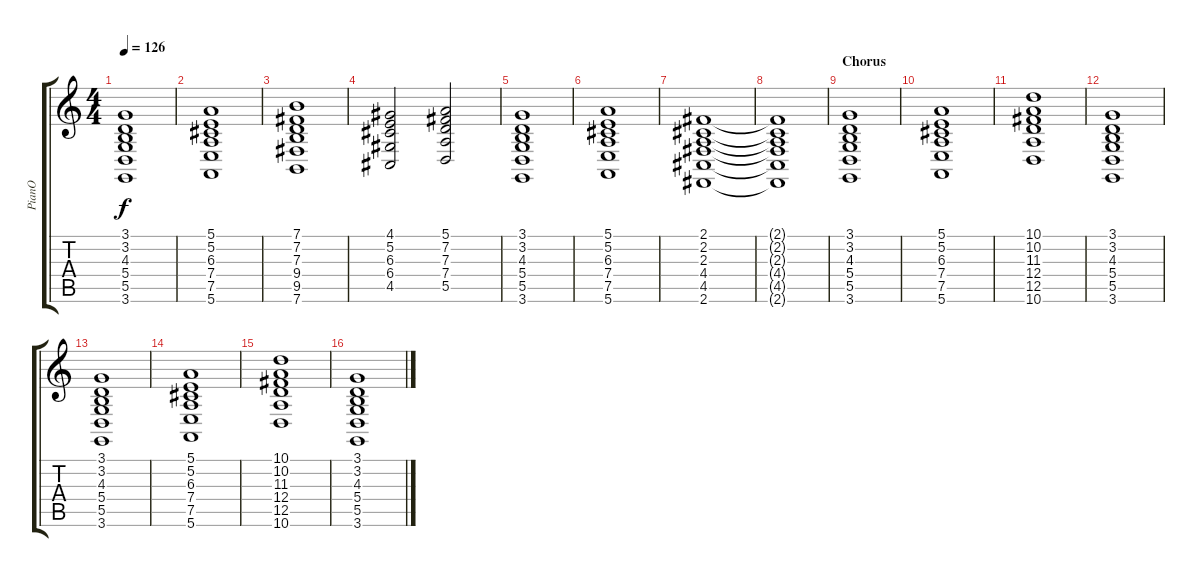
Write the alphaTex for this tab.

\track ("PianO" "PianO") {instrument electricgrandpiano}
\staff {score tabs}
\tuning (E4 B3 G3 D3 A2 E2) {hide}
\ts (4 4)
\tempo 126
\clef g2
\ks c
(3.1 3.2 4.3 5.4 5.5 3.6).1{dy f} |
(5.1 5.2 6.3 7.4 7.5 5.6).1 |
(7.1 7.2 7.3 9.4 9.5 7.6).1 |
(4.1 5.2 6.3 6.4 4.5).2 (5.1 7.2 7.3 7.4 5.5).2 |
(3.1 3.2 4.3 5.4 5.5 3.6).1 |
(5.1 5.2 6.3 7.4 7.5 5.6).1 |
(2.1 2.2 2.3 4.4 4.5 2.6).1 |
(2.1{t} 2.2{t} 2.3{t} 4.4{t} 4.5{t} 2.6{t}).1 |
\section ("" "Chorus")
(3.1 3.2 4.3 5.4 5.5 3.6).1 |
(5.1 5.2 6.3 7.4 7.5 5.6).1 |
(10.1 10.2 11.3 12.4 12.5 10.6).1 |
(3.1 3.2 4.3 5.4 5.5 3.6).1 |
(3.1 3.2 4.3 5.4 5.5 3.6).1 |
(5.1 5.2 6.3 7.4 7.5 5.6).1 |
(10.1 10.2 11.3 12.4 12.5 10.6).1 |
(3.1 3.2 4.3 5.4 5.5 3.6).1
